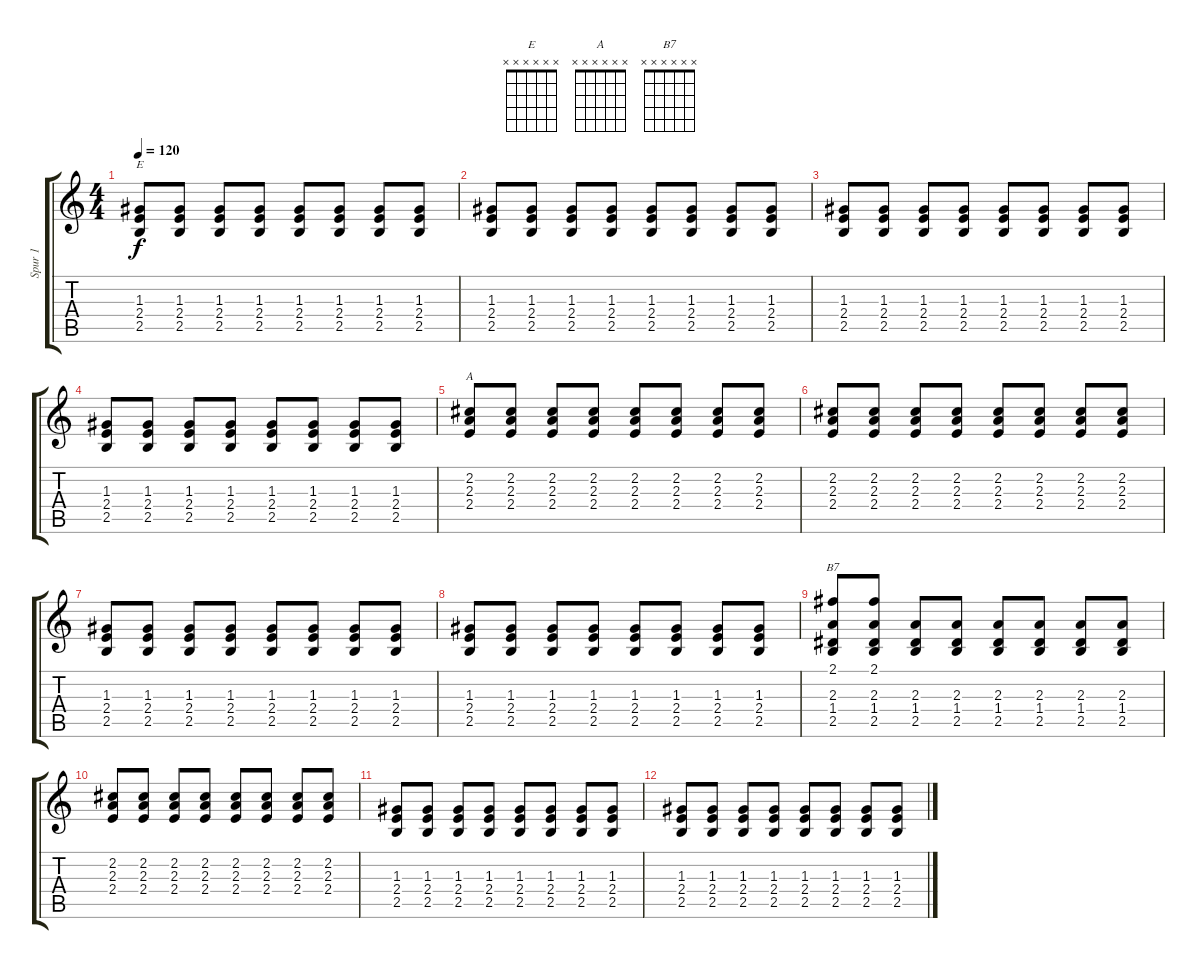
\track ("Spur 1" "Spur 1") {instrument acousticguitarsteel}
\staff {score tabs}
\tuning (E4 B3 G3 D3 A2 E2) {hide}
\chord ("E" x x x x x x)
\chord ("A" x x x x x x)
\chord ("B7" x x x x x x)
\ts (4 4)
\tempo 120
\clef g2
\ks c
(1.3 2.4 2.5).8{ch "E" dy f instrument acousticguitarsteel} (1.3 2.4 2.5).8 (1.3 2.4 2.5).8 (1.3 2.4 2.5).8 (1.3 2.4 2.5).8 (1.3 2.4 2.5).8 (1.3 2.4 2.5).8 (1.3 2.4 2.5).8 |
(1.3 2.4 2.5).8 (1.3 2.4 2.5).8 (1.3 2.4 2.5).8 (1.3 2.4 2.5).8 (1.3 2.4 2.5).8 (1.3 2.4 2.5).8 (1.3 2.4 2.5).8 (1.3 2.4 2.5).8 |
(1.3 2.4 2.5).8 (1.3 2.4 2.5).8 (1.3 2.4 2.5).8 (1.3 2.4 2.5).8 (1.3 2.4 2.5).8 (1.3 2.4 2.5).8 (1.3 2.4 2.5).8 (1.3 2.4 2.5).8 |
(1.3 2.4 2.5).8 (1.3 2.4 2.5).8 (1.3 2.4 2.5).8 (1.3 2.4 2.5).8 (1.3 2.4 2.5).8 (1.3 2.4 2.5).8 (1.3 2.4 2.5).8 (1.3 2.4 2.5).8 |
(2.2 2.3 2.4).8{ch "A"} (2.2 2.3 2.4).8 (2.2 2.3 2.4).8 (2.2 2.3 2.4).8 (2.2 2.3 2.4).8 (2.2 2.3 2.4).8 (2.2 2.3 2.4).8 (2.2 2.3 2.4).8 |
(2.2 2.3 2.4).8 (2.2 2.3 2.4).8 (2.2 2.3 2.4).8 (2.2 2.3 2.4).8 (2.2 2.3 2.4).8 (2.2 2.3 2.4).8 (2.2 2.3 2.4).8 (2.2 2.3 2.4).8 |
(1.3 2.4 2.5).8 (1.3 2.4 2.5).8 (1.3 2.4 2.5).8 (1.3 2.4 2.5).8 (1.3 2.4 2.5).8 (1.3 2.4 2.5).8 (1.3 2.4 2.5).8 (1.3 2.4 2.5).8 |
(1.3 2.4 2.5).8 (1.3 2.4 2.5).8 (1.3 2.4 2.5).8 (1.3 2.4 2.5).8 (1.3 2.4 2.5).8 (1.3 2.4 2.5).8 (1.3 2.4 2.5).8 (1.3 2.4 2.5).8 |
(2.1 2.3 1.4 2.5).8{ch "B7"} (2.1 2.3 1.4 2.5).8 (2.3 1.4 2.5).8 (2.3 1.4 2.5).8 (2.3 1.4 2.5).8 (2.3 1.4 2.5).8 (2.3 1.4 2.5).8 (2.3 1.4 2.5).8 |
(2.2 2.3 2.4).8 (2.2 2.3 2.4).8 (2.2 2.3 2.4).8 (2.2 2.3 2.4).8 (2.2 2.3 2.4).8 (2.2 2.3 2.4).8 (2.2 2.3 2.4).8 (2.2 2.3 2.4).8 |
(1.3 2.4 2.5).8 (1.3 2.4 2.5).8 (1.3 2.4 2.5).8 (1.3 2.4 2.5).8 (1.3 2.4 2.5).8 (1.3 2.4 2.5).8 (1.3 2.4 2.5).8 (1.3 2.4 2.5).8 |
(1.3 2.4 2.5).8 (1.3 2.4 2.5).8 (1.3 2.4 2.5).8 (1.3 2.4 2.5).8 (1.3 2.4 2.5).8 (1.3 2.4 2.5).8 (1.3 2.4 2.5).8 (1.3 2.4 2.5).8
